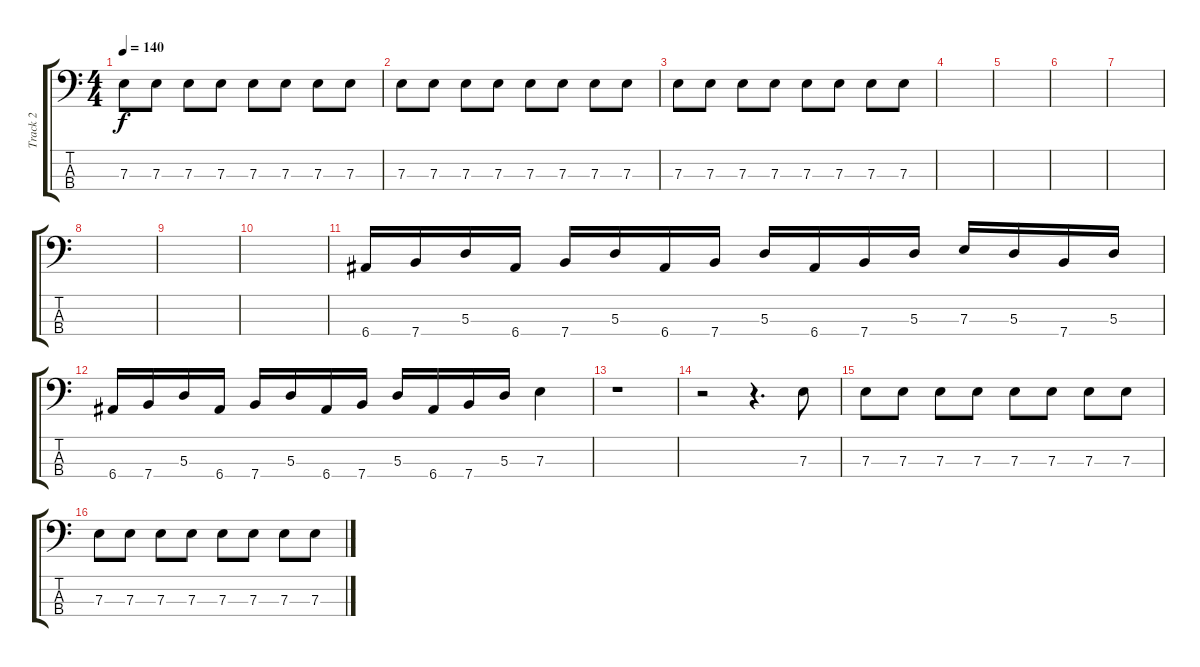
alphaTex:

\track ("Track 2" "Track 2") {instrument electricbasspick}
\staff {score tabs}
\tuning (G2 D2 A1 E1) {hide}
\ts (4 4)
\tempo 140
\clef f4
\ks c
7.3.8{dy f} 7.3.8 7.3.8 7.3.8 7.3.8 7.3.8 7.3.8 7.3.8 |
7.3.8 7.3.8 7.3.8 7.3.8 7.3.8 7.3.8 7.3.8 7.3.8 |
7.3.8 7.3.8 7.3.8 7.3.8 7.3.8 7.3.8 7.3.8 7.3.8 |
|
|
|
|
|
|
|
6.4.16 7.4.16 5.3.16 6.4.16 7.4.16 5.3.16 6.4.16 7.4.16 5.3.16 6.4.16 7.4.16 5.3.16 7.3.16 5.3.16 7.4.16 5.3.16 |
6.4.16 7.4.16 5.3.16 6.4.16 7.4.16 5.3.16 6.4.16 7.4.16 5.3.16 6.4.16 7.4.16 5.3.16 7.3.4 |
r.1 |
r.2 r.4{d} 7.3.8 |
7.3.8 7.3.8 7.3.8 7.3.8 7.3.8 7.3.8 7.3.8 7.3.8 |
7.3.8 7.3.8 7.3.8 7.3.8 7.3.8 7.3.8 7.3.8 7.3.8
